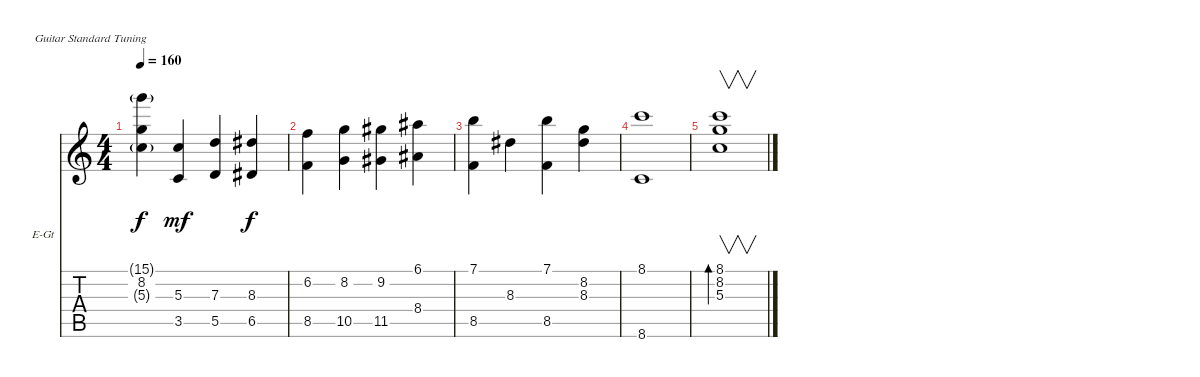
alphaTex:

\defaultSystemsLayout 4
\bracketExtendMode nobrackets
\firstSystemTrackNameOrientation horizontal
\otherSystemsTrackNameOrientation horizontal
\track ("Jazz Guitar" "E-Gt") {instrument electricguitarjazz}
\staff {score tabs}
\tuning (E4 B3 G3 D3 A2 E2)
\ts (4 4)
\tempo 160
\clef g2
\ks c
(15.1{g} 8.2 5.3{g}).4{dy f} (5.3 3.5).4{dy mf} (5.5 7.3).4 (6.5 8.3).4{dy f} |
(6.2 8.5).4 (8.2 10.5).4 (9.2 11.5).4 (6.1 8.4).4 |
(7.1 8.5).4 8.3.4 (7.1 8.5).4 (8.3 8.2).4 |
(8.1 8.6).1 |
(8.2 5.3 8.1).1{v bd 178}
